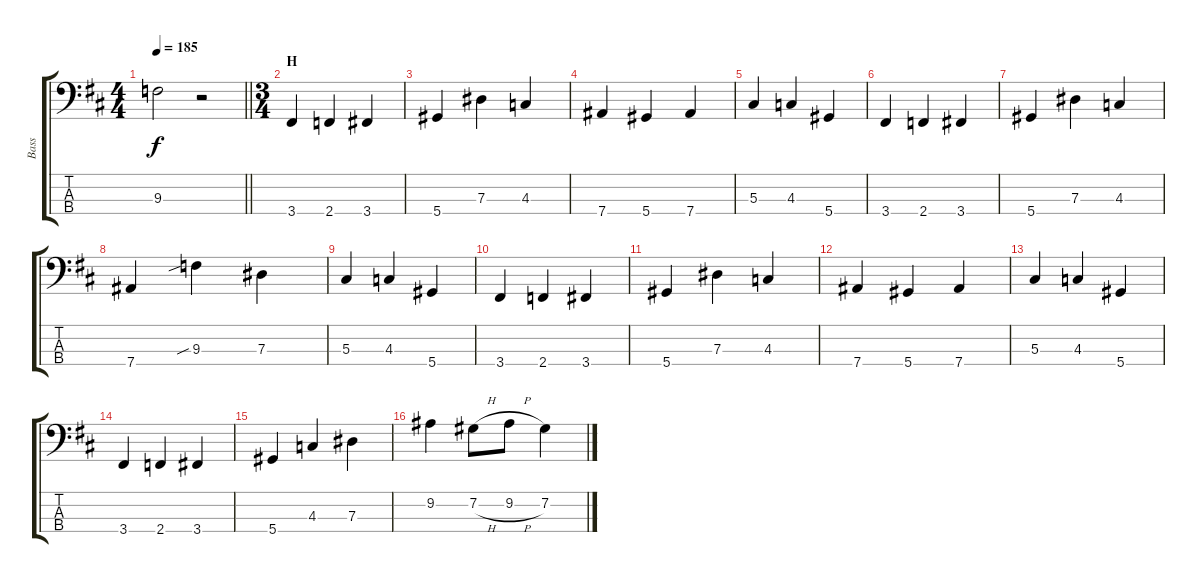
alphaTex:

\track ("Bass" "Bass") {instrument electricbassfinger}
\staff {score tabs}
\tuning (Gb2 Db2 Ab1 Eb1) {hide}
\ts (4 4)
\tempo 185
\clef f4
\barLineRight lightlight
\ks d
9.3.2{dy f} r.2 |
\ts (3 4)
\section ("" "H")
3.4.4 2.4.4 3.4.4 |
5.4.4 7.3.4 4.3.4 |
7.4.4 5.4.4 7.4.4 |
5.3.4 4.3.4 5.4.4 |
3.4.4 2.4.4 3.4.4 |
5.4.4 7.3.4 4.3.4 |
7.4.4 9.3{sib}.4 7.3.4 |
5.3.4 4.3.4 5.4.4 |
3.4.4 2.4.4 3.4.4 |
5.4.4 7.3.4 4.3.4 |
7.4.4 5.4.4 7.4.4 |
5.3.4 4.3.4 5.4.4 |
3.4.4 2.4.4 3.4.4 |
5.4.4 4.3.4 7.3.4 |
9.2.4 7.2{h}.8 9.2{h}.8 7.2.4
